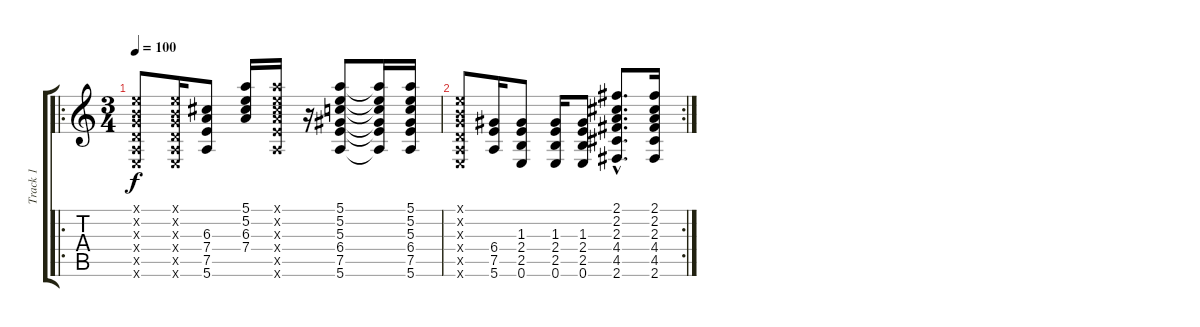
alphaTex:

\track ("Track 1" "Track 1") {instrument acousticguitarsteel}
\staff {score tabs}
\tuning (E4 B3 G3 D3 A2 E2) {hide}
\ro
\ts (3 4)
\tempo 100
\clef g2
\ks c
(0.1{x} 0.2{x} 0.3{x} 0.4{x} 0.5{x} 0.6{x}).8{dy f} (0.1{x} 0.2{x} 0.3{x} 0.4{x} 0.5{x} 0.6{x}).16 (6.3 7.4 7.5 5.6).8 (5.1 5.2 6.3 7.4).16 (5.1{x} 5.2{x} 6.3{x} 7.4{x} 7.5{x} 5.6{x}).16 r.16 (5.1 5.2 5.3 6.4 7.5 5.6).8 (5.1{t} 5.2{t} 5.3{t} 6.4{t} 7.5{t} 5.6{t}).16 (5.1 5.2 5.3 6.4 7.5 5.6).16 |
\rc 2
(0.1{x} 0.2{x} 0.3{x} 0.4{x} 0.5{x} 0.6{x}).8 (6.4 7.5 5.6).16 (1.3 2.4 2.5 0.6).8 (1.3 2.4 2.5 0.6).16 (1.3 2.4 2.5 0.6).8 (2.1{hac} 2.2{hac} 2.3{hac} 4.4{hac} 4.5{hac} 2.6{hac}).8{d} (2.1 2.2 2.3 4.4 4.5 2.6).16
